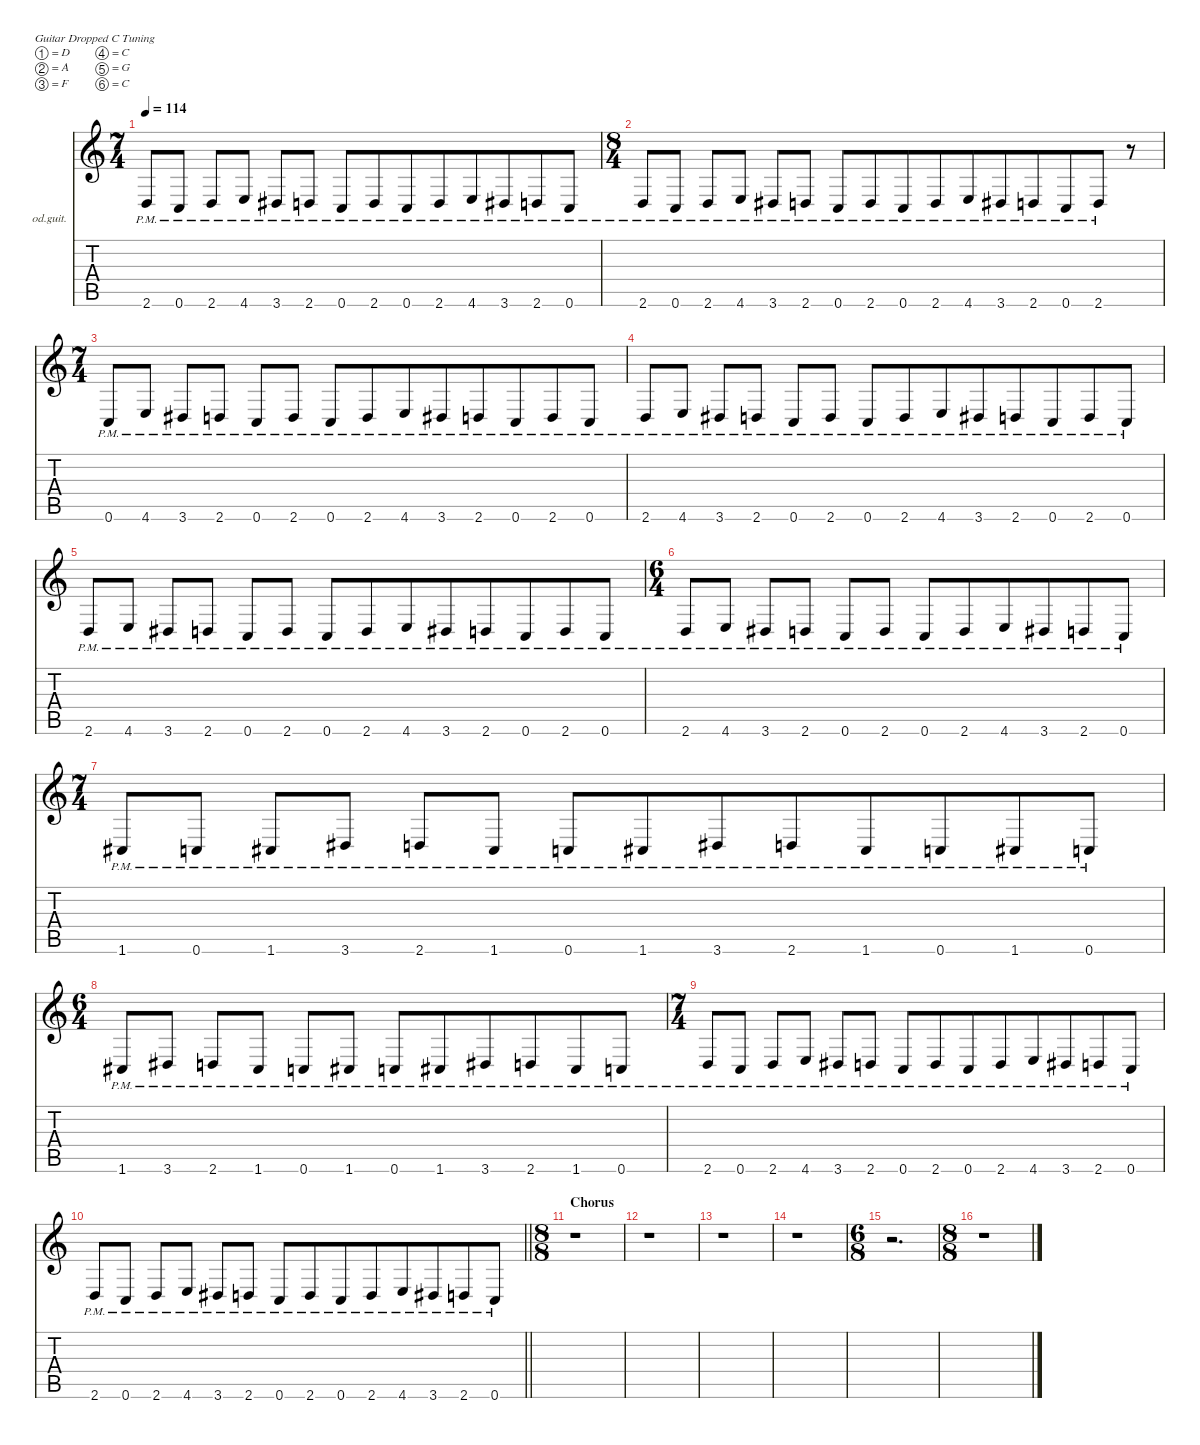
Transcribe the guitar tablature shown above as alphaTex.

\defaultSystemsLayout 4
\hideDynamics
\bracketExtendMode nobrackets
\firstSystemTrackNameOrientation horizontal
\otherSystemsTrackNameOrientation horizontal
\track ("GTR Overd 2" "od.guit.") {instrument overdrivenguitar}
\staff {score tabs}
\tuning (D4 A3 F3 C3 G2 C2)
\ts (7 4)
\beaming (8 2 2 2 8)
\tempo 114
\clef g2
\ks c
2.6{pm}.8{dy f} 0.6{pm}.8 2.6{pm}.8 4.6{pm}.8 3.6{pm acc #}.8 2.6{pm}.8 0.6{pm}.8 2.6{pm}.8 0.6{pm}.8 2.6{pm}.8 4.6{pm}.8 3.6{pm acc #}.8 2.6{pm}.8 0.6{pm}.8 |
\ts (8 4)
\beaming (8 2 2 2 10)
2.6{pm}.8 0.6{pm}.8 2.6{pm}.8 4.6{pm}.8 3.6{pm acc #}.8 2.6{pm}.8 0.6{pm}.8 2.6{pm}.8 0.6{pm}.8 2.6{pm}.8 4.6{pm}.8 3.6{pm acc #}.8 2.6{pm}.8 0.6{pm}.8 2.6{pm}.8 r.8 |
\ts (7 4)
\beaming (8 2 2 2 8)
0.6{pm}.8 4.6{pm}.8 3.6{pm acc #}.8 2.6{pm}.8 0.6{pm}.8 2.6{pm}.8 0.6{pm}.8 2.6{pm}.8 4.6{pm}.8 3.6{pm acc #}.8 2.6{pm}.8 0.6{pm}.8 2.6{pm}.8 0.6{pm}.8 |
2.6{pm}.8 4.6{pm}.8 3.6{pm acc #}.8 2.6{pm}.8 0.6{pm}.8 2.6{pm}.8 0.6{pm}.8 2.6{pm}.8 4.6{pm}.8 3.6{pm acc #}.8 2.6{pm}.8 0.6{pm}.8 2.6{pm}.8 0.6{pm}.8 |
2.6{pm}.8 4.6{pm}.8 3.6{pm acc #}.8 2.6{pm}.8 0.6{pm}.8 2.6{pm}.8 0.6{pm}.8 2.6{pm}.8 4.6{pm}.8 3.6{pm acc #}.8 2.6{pm}.8 0.6{pm}.8 2.6{pm}.8 0.6{pm}.8 |
\ts (6 4)
\beaming (8 2 2 2 6)
2.6{pm}.8 4.6{pm}.8 3.6{pm acc #}.8 2.6{pm}.8 0.6{pm}.8 2.6{pm}.8 0.6{pm}.8 2.6{pm}.8 4.6{pm}.8 3.6{pm acc #}.8 2.6{pm}.8 0.6{pm}.8 |
\ts (7 4)
\beaming (8 2 2 2 8)
1.6{pm acc #}.8 0.6{pm}.8 1.6{pm acc #}.8 3.6{pm acc #}.8 2.6{pm}.8 1.6{pm acc #}.8 0.6{pm}.8 1.6{pm acc #}.8 3.6{pm acc #}.8 2.6{pm}.8 1.6{pm acc #}.8 0.6{pm}.8 1.6{pm acc #}.8 0.6{pm}.8 |
\ts (6 4)
\beaming (8 2 2 2 6)
1.6{pm acc #}.8 3.6{pm acc #}.8 2.6{pm}.8 1.6{pm acc #}.8 0.6{pm}.8 1.6{pm acc #}.8 0.6{pm}.8 1.6{pm acc #}.8 3.6{pm acc #}.8 2.6{pm}.8 1.6{pm acc #}.8 0.6{pm}.8 |
\ts (7 4)
\beaming (8 2 2 2 8)
2.6{pm}.8 0.6{pm}.8 2.6{pm}.8 4.6{pm}.8 3.6{pm acc #}.8 2.6{pm}.8 0.6{pm}.8 2.6{pm}.8 0.6{pm}.8 2.6{pm}.8 4.6{pm}.8 3.6{pm acc #}.8 2.6{pm}.8 0.6{pm}.8 |
\barLineRight lightlight
2.6{pm}.8 0.6{pm}.8 2.6{pm}.8 4.6{pm}.8 3.6{pm acc #}.8 2.6{pm}.8 0.6{pm}.8 2.6{pm}.8 0.6{pm}.8 2.6{pm}.8 4.6{pm}.8 3.6{pm acc #}.8 2.6{pm}.8 0.6{pm}.8 |
\ts (8 8)
\beaming (8 2 2 2 2)
\section ("" "Chorus")
r.1 |
r.1 |
r.1 |
r.1 |
\ts (6 8)
\beaming (8 2 2 2 2)
r.2{d} |
\ts (8 8)
\beaming (8 2 2 2 2)
r.1
